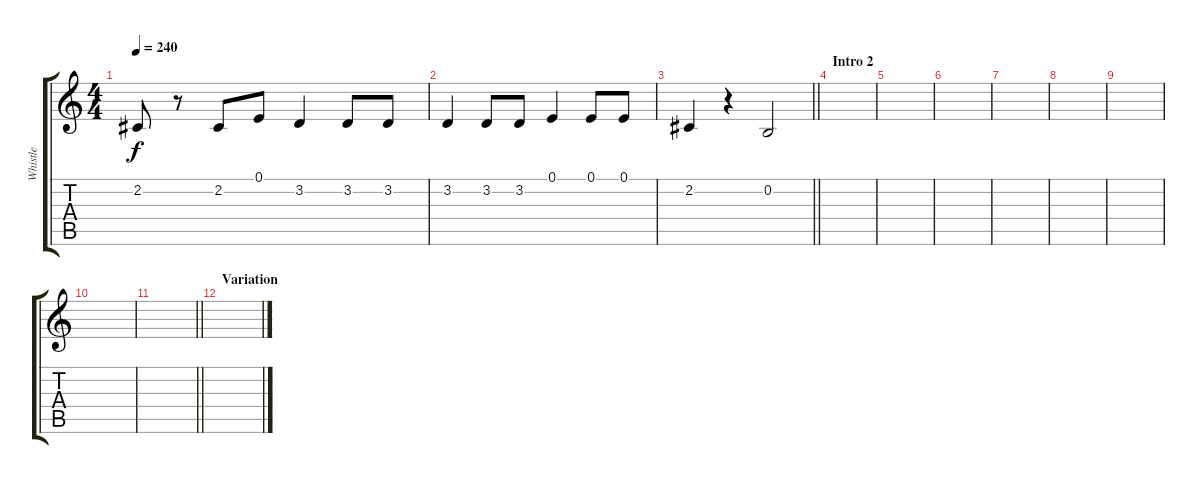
\track ("Whistle" "Whistle") {instrument flute}
\staff {score tabs}
\tuning (E4 B3 G3 D3 A2 E2) {hide}
\ts (4 4)
\tempo 240
\clef g2
\ks c
2.2.8{dy f} r.8 2.2.8 0.1.8 3.2.4 3.2.8 3.2.8 |
3.2.4 3.2.8 3.2.8 0.1.4 0.1.8 0.1.8 |
\barLineRight lightlight
2.2.4 r.4 0.2.2 |
\section ("" "Intro 2")
|
|
|
|
|
|
|
\barLineRight lightlight
|
\section ("" "Variation")
